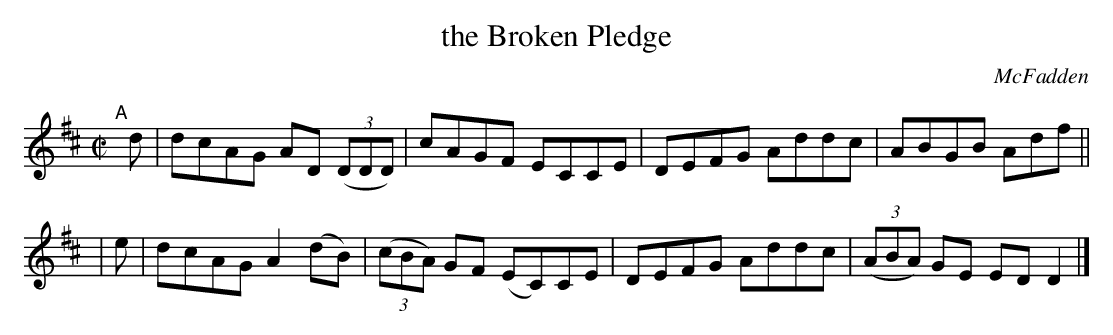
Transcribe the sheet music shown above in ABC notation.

X:1
T: the Broken Pledge
O: McFadden
M: C|
L: 1/8
K: D
"^A"\
[|] d | dcAG AD (3(DDD) | cAGF ECCE | DEFG Addc | ABGB Adf ||
|   e | dcAG A2(dB) | (3(cBA) GF (EC)CE | DEFG Addc | (3(ABA) GE EDD2 |]
